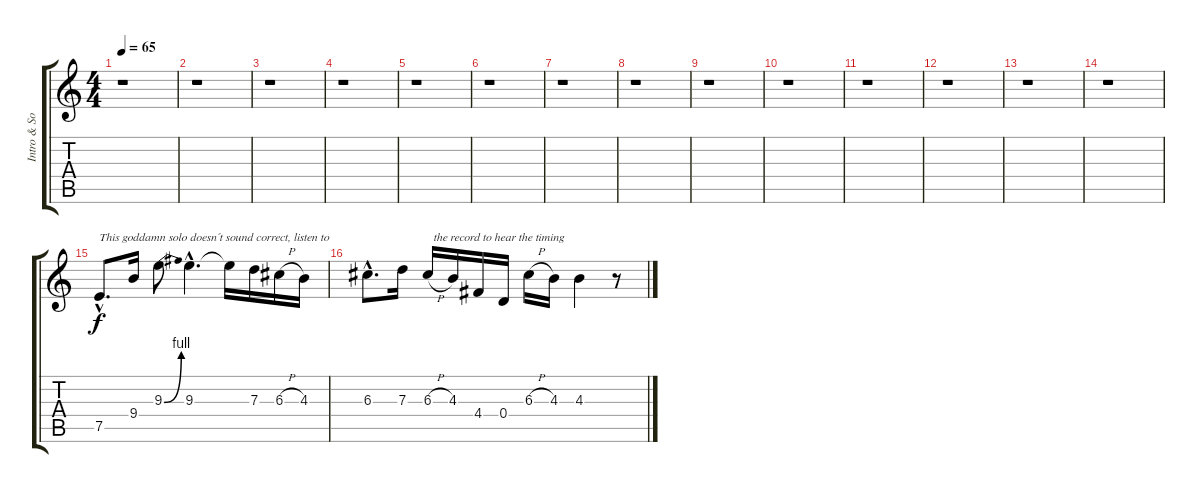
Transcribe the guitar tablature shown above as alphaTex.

\track ("Intro & Solo Gtr." "Intro & So") {instrument overdrivenguitar}
\staff {score tabs}
\tuning (E4 B3 G3 D3 A2 E2) {hide}
\ts (4 4)
\tempo 65
\clef g2
\ks c
r.1{dy f} |
r.1 |
r.1 |
r.1 |
r.1 |
r.1 |
r.1 |
r.1 |
r.1 |
r.1 |
r.1 |
r.1 |
r.1 |
r.1 |
7.5{hac}.8{d txt "This goddamn solo doesn´t sound correct, listen to"} 9.4.16 9.3{be (bend 0 0 60 4)}.8 9.3{hac}.4{d} 9.3{t}.16 7.3.16 6.3{h}.16 4.3.16 |
6.3{hac}.8{d} 7.3.16 6.3{h}.16{txt "  the record to hear the timing"} 4.3.16 4.4.16 0.4.16 6.3{h}.16 4.3.16 4.3.4 r.8
